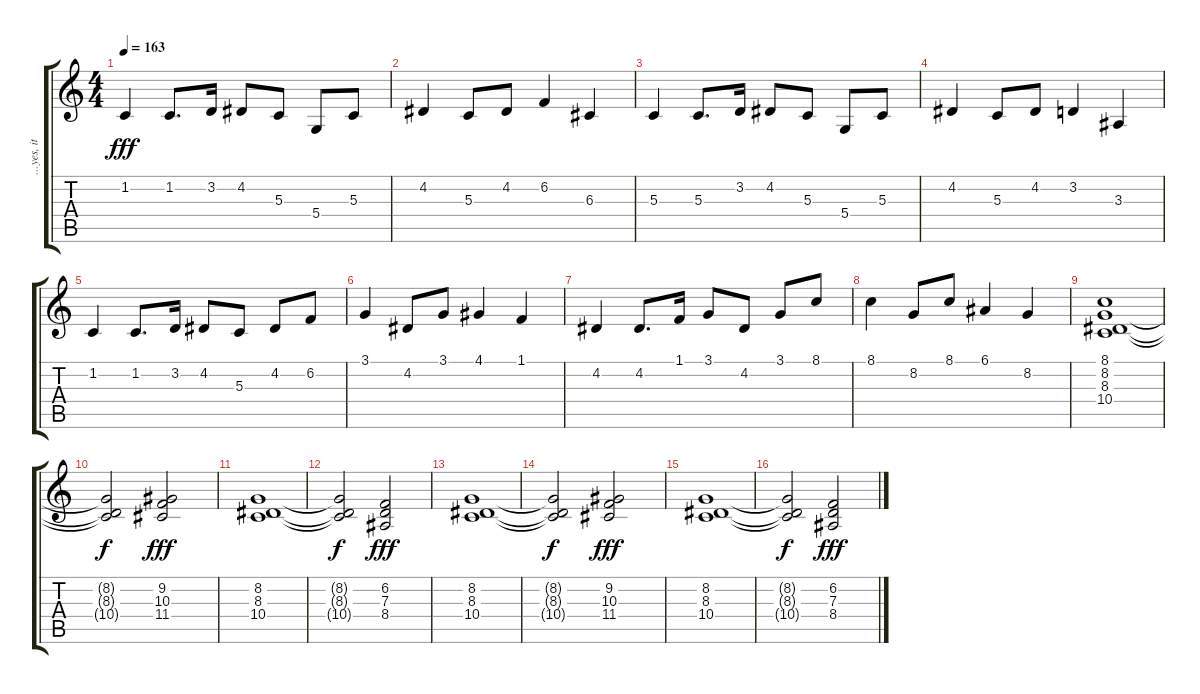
\track ("...yes, it's the French Horn..." "...yes, it") {instrument frenchhorn}
\staff {score tabs}
\tuning (E4 B3 G3 D3 A2 E2) {hide}
\ts (4 4)
\tempo 163
\clef g2
\ks c
1.2.4{dy fff} 1.2.8{d} 3.2.16 4.2.8 5.3.8 5.4.8 5.3.8 |
4.2.4 5.3.8 4.2.8 6.2.4 6.3.4 |
5.3.4 5.3.8{d} 3.2.16 4.2.8 5.3.8 5.4.8 5.3.8 |
4.2.4 5.3.8 4.2.8 3.2.4 3.3.4 |
1.2.4 1.2.8{d} 3.2.16 4.2.8 5.3.8 4.2.8 6.2.8 |
3.1.4 4.2.8 3.1.8 4.1.4 1.1.4 |
4.2.4 4.2.8{d} 1.1.16 3.1.8 4.2.8 3.1.8 8.1.8 |
8.1.4 8.2.8 8.1.8 6.1.4 8.2.4 |
(8.1 8.2 8.3 10.4).1 |
(8.2{t} 8.3{t} 10.4{t}).2{dy f} (9.2 10.3 11.4).2{dy fff} |
(8.2 8.3 10.4).1 |
(8.2{t} 8.3{t} 10.4{t}).2{dy f} (6.2 7.3 8.4).2{dy fff} |
(8.2 8.3 10.4).1 |
(8.2{t} 8.3{t} 10.4{t}).2{dy f} (9.2 10.3 11.4).2{dy fff} |
(8.2 8.3 10.4).1 |
(8.2{t} 8.3{t} 10.4{t}).2{dy f} (6.2 7.3 8.4).2{dy fff}
